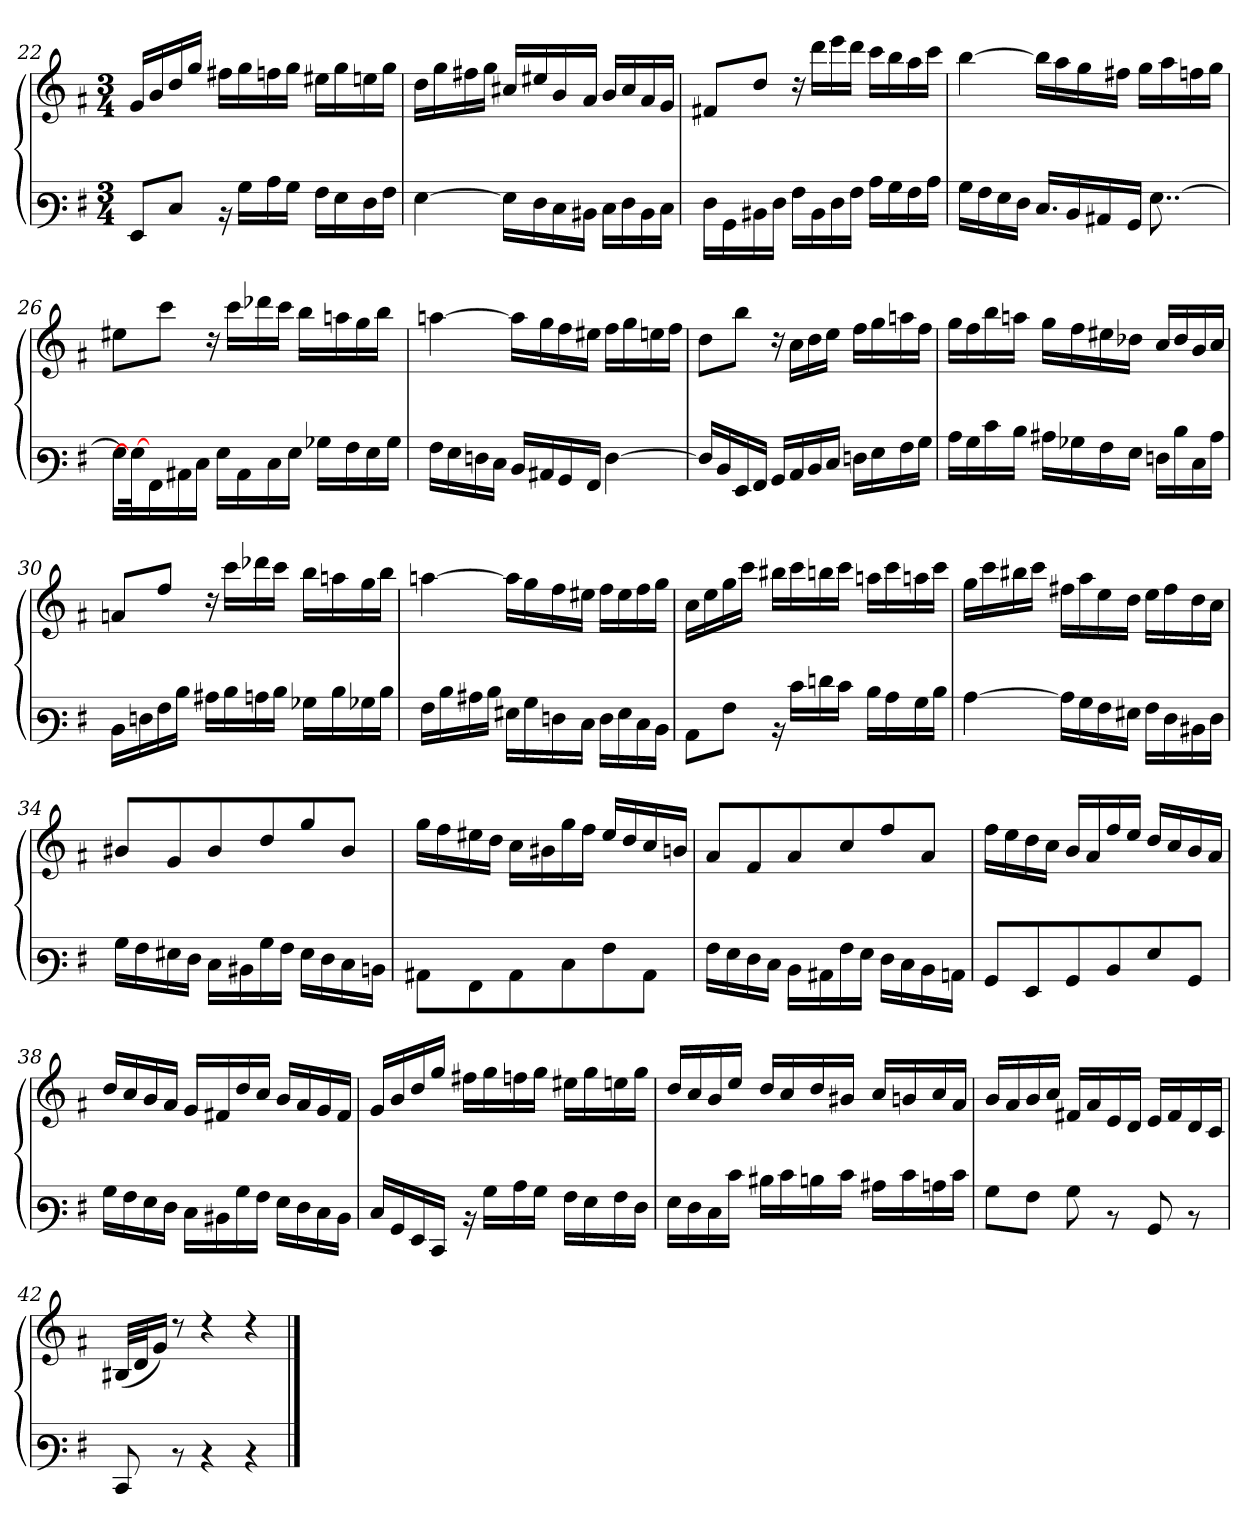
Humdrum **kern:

**kern	**kern
*part1	*part1
*staff2	*staff1
*clefF3	*clefG3
*k[f#]	*k[f#]
*M3/4	*M3/4
=22	=22
8GG/L	16e/LL
.	16g/
8E/J	16b/
.	16ee/JJ
16rC	16dd#X\LL
16B\LL	16ee\
16c\	16ddn\
16B\JJ	16ee\JJ
16A\LL	16cc#X\LL
16G\	16ee\
16F#\	16ccn\
16A\JJ	16ee\JJ
=23	=23
[>4G\	16b\LL
.	16ee\
.	16dd#X\
.	16ee\JJ
16G\LL]	16a#X/LL
16F#\	16cc#X/
16E\	16g/
16D#X\JJ	16f#/JJ
16E\LL	16g/LL
16F#\	16a#/
16D#\	16f#/
16E\JJ	16e/JJ
!!LO:LB:g=z
=24	=24
16F#\LL	8d#X/L
16BB\	.
16D#X\	8b/J
16F#\JJ	.
16A\LL	16ra
16D#\	16bb\LL
16F#\	16ccc\
16A\JJ	16bb\JJ
16c\LL	16aa\LL
16B\	16gg\
16A\	16ff#\
16c\JJ	16aa\JJ
=25	=25
16B\LL	[>4gg\
16A\	.
16G\	.
16F#\JJ	.
16.E/LL	16gg\LL]
.	16ff#\
16D/	.
.	16ee\
16C#X/	.
.	16dd#X\JJ
16BB/JJ	.
.	16ee\LL
[>8..G\	.
.	16ff#\
.	16ddn\
.	16ee\JJ
=26	=26
16G\LL]	8cc#X\L
32G\_	.
16AA\	.
.	8aa\J
16C#X\	.
16E\JJ	.
.	16ra
16G\LL	.
.	16aa\LL
16C#\	.
.	16bb-X\
16E\	.
.	16aa\JJ
16G\JJ	.
.	16gg\LL
16B-X\LL	.
.	16ffn\
16A\	.
.	16ee\
16G\	.
.	16gg\JJ
16B-\JJ	.
.	32ryy
=27	=27
16A\LL	[>4ffn\
16G\	.
16Fn\	.
16E\JJ	.
16D/LL	16ff\LL]
16C#X/	16ee\
16BB/	16dd\
16AA/JJ	16cc#X\JJ
[>4F\	16dd\LL
.	16ee\
.	16ccn\
.	16dd\JJ
!!LO:LB:g=z
=28	=28
16Fn/LL]	8b\L
16D/	.
16GG/	8gg\J
16AA/JJ	.
16BB/LL	16ra
16C/	16a\LL
16D/	16b\
16E/JJ	16cc\JJ
16Fn\LL	16dd\LL
16G\	16ee\
16A\	16ffn\
16B\JJ	16dd\JJ
=29	=29
16c\LL	16ee\LL
16B\	16dd\
16e\	16gg\
16d\JJ	16ffn\JJ
16c#X\LL	16ee\LL
16B-X\	16dd\
16A\	16cc#X\
16G\JJ	16b-X\JJ
16Fn\LL	16a/LL
16d\	16b-/
16E\	16g/
16c#\JJ	16a/JJ
=30	=30
16D\LL	8fn/L
16Fn\	.
16A\	8dd/J
16d\JJ	.
16c#X\LL	16ra
16d\	16aa\LL
16cn\	16bb-X\
16d\JJ	16aa\JJ
16B-\LL	16gg\LL
16d\	16ffn\
16B-X\	16ee\
16d\JJ	16gg\JJ
=31	=31
16A\LL	[>4ffn\
16d\	.
16c#X\	.
16d\JJ	.
16G#X\LL	16ff\LL]
16B\	16ee\
16Fn\	16dd\
16E\JJ	16cc#\JJ
16F\LL	16dd\LL
16G#\	16cc#\
16E\	16dd\
16D\JJ	16ee\JJ
!!LO:LB:g=z
=32	=32
8C\L	16a\LL
.	16cc\
8A\J	16ee\
.	16aa\JJ
16rC	16gg#X\LL
16e\LL	16aa\
16fn\	16ggn\
16e\JJ	16aa\JJ
16d\LL	16ff\LL
16c\	16aa\
16B\	16ffn\
16d\JJ	16aa\JJ
=33	=33
[>4c\	16ee\LL
.	16aa\
.	16gg#X\
.	16aa\JJ
16c\LL]	16dd#X\LL
16B\	16ff#\
16A\	16cc\
16G#X\JJ	16b\JJ
16A\LL	16cc\LL
16F#\	16dd#\
16D#X\	16b\
16F#\JJ	16a\JJ
=34	=34
16B\LL	8g#X/L
16A\	.
16G#X\	8e/
16F#\JJ	.
16E\LL	8g#/
16D#X\	.
16B\	8b/
16A\JJ	.
16G#\LL	8ee/
16F#\	.
16E\	8g#/J
16Dn\JJ	.
!!LO:LB:g=z
=35	=35
8C#X\L	16ee\LL
.	16dd\
8AA\	16cc#X\
.	16b\JJ
8C#\	16a\LL
.	16g#X\
8E\	16ee\
.	16dd\JJ
8A\	16cc#/LL
.	16b/
8C#\J	16a/
.	16gn/JJ
=36	=36
16A\LL	8f#/L
16G\	.
16F#\	8d/
16E\JJ	.
16D\LL	8f#/
16C#X\	.
16A\	8a/
16G\JJ	.
16F#\LL	8dd/
16E\	.
16D\	8f#/J
16Cn\JJ	.
=37	=37
8BB/L	16dd\LL
.	16cc\
8GG/	16b\
.	16a\JJ
8BB/	16g/LL
.	16f#/
8D/	16dd/
.	16cc/JJ
8G/	16b/LL
.	16a/
8BB/J	16g/
.	16f#/JJ
=38	=38
16B\LL	16b/LL
16A\	16a/
16G\	16g/
16F#\JJ	16f#/JJ
16E\LL	16e/LL
16D#X\	16d#X/
16B\	16b/
16A\JJ	16a/JJ
16G\LL	16g/LL
16F#\	16f#/
16E\	16e/
16D#\JJ	16d#/JJ
!!LO:LB:g=z
=39	=39
16E/LL	16e/LL
16BB/	16g/
16GG/	16b/
16EE/JJ	16ee/JJ
16rC	16dd#X\LL
16B\LL	16ee\
16c\	16ddn\
16B\JJ	16ee\JJ
16A\LL	16cc#X\LL
16G\	16ee\
16A\	16ccn\
16F#\JJ	16ee\JJ
=40	=40
16G\LL	16b/LL
16F#\	16a/
16E\	16g/
16e\JJ	16cc/JJ
16d#X\LL	16b/LL
16e\	16a/
16dn\	16b/
16e\JJ	16g#X/JJ
16c#X\LL	16a/LL
16e\	16gn/
16cn\	16a/
16e\JJ	16f#/JJ
=41	=41
8B\L	16g/LL
.	16f#/
8A\J	16g/
.	16a/JJ
8B\	16d#X/LL
.	16f#/
8rD	16c/
.	16B/JJ
8BB/	16c/LL
.	16d#/
8rD	16B/
.	16A/JJ
=42	=42
8EE/	(<32G#X/LLL
.	32B/J
.	16e/JJ)
8rD	8rb
4rD	4rb
4rD	4rb
==	==
*-	*-
